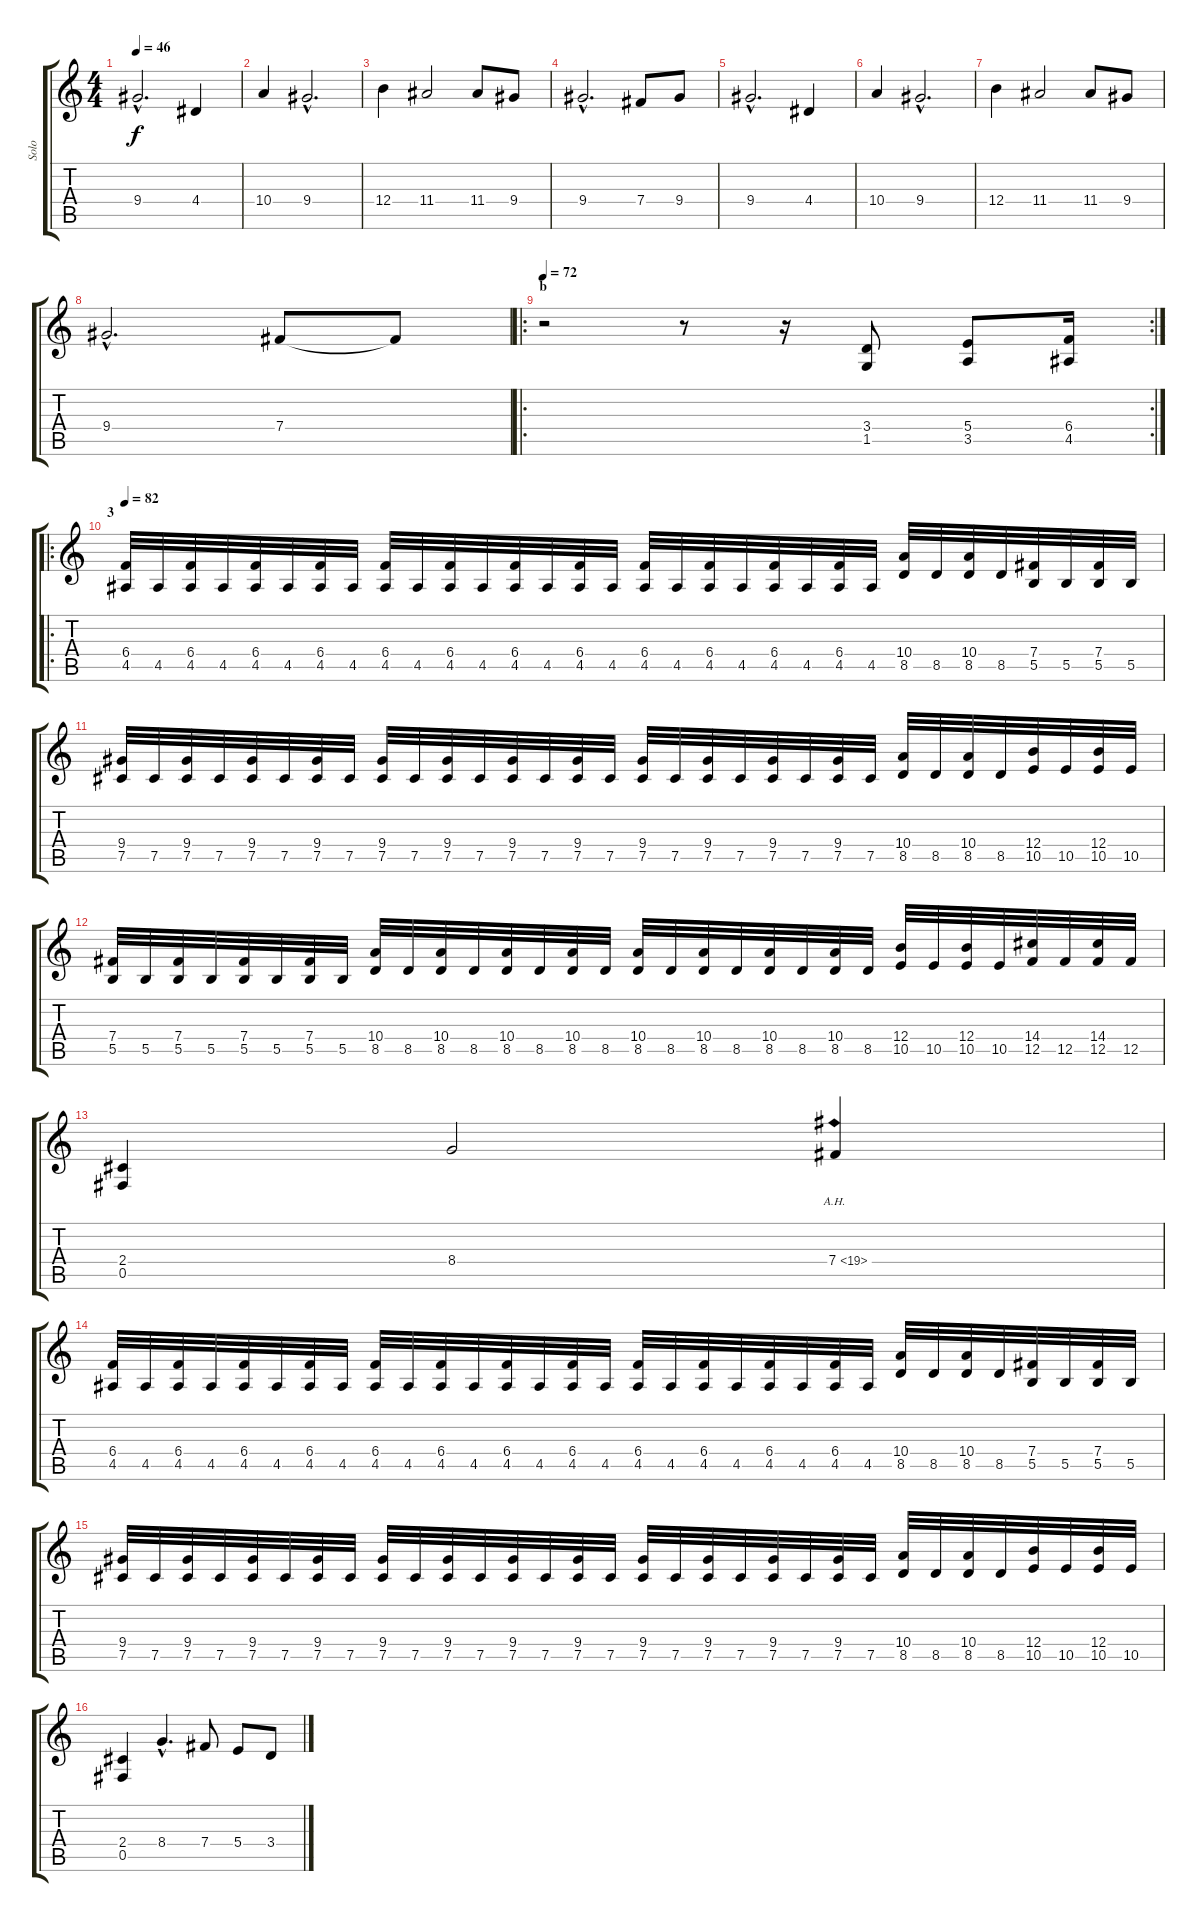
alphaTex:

\track ("Solo" "Solo") {instrument distortionguitar}
\staff {score tabs}
\tuning (Db4 Ab3 E3 B2 Gb2 Db2) {hide}
\ts (4 4)
\tempo 46
\clef g2
\ks c
9.4{hac}.2{d dy f} 4.4.4 |
10.4.4 9.4{hac}.2{d} |
12.4.4 11.4.2 11.4.8 9.4.8 |
9.4{hac}.2{d} 7.4.8 9.4.8 |
9.4{hac}.2{d} 4.4.4 |
10.4.4 9.4{hac}.2{d} |
12.4.4 11.4.2 11.4.8 9.4.8 |
9.4{hac}.2{d} 7.4.8 7.4{t}.8 |
\ro
\rc 2
\section ("" "b")
\tempo 72
r.2 r.8 r.16 (3.4 1.5).8 (5.4 3.5).8 (6.4 4.5).16 |
\ro
\section ("" "3")
\tempo 82
(6.4 4.5).32 4.5.32 (6.4 4.5).32 4.5.32 (6.4 4.5).32 4.5.32 (6.4 4.5).32 4.5.32 (6.4 4.5).32 4.5.32 (6.4 4.5).32 4.5.32 (6.4 4.5).32 4.5.32 (6.4 4.5).32 4.5.32 (6.4 4.5).32 4.5.32 (6.4 4.5).32 4.5.32 (6.4 4.5).32 4.5.32 (6.4 4.5).32 4.5.32 (10.4 8.5).32 8.5.32 (10.4 8.5).32 8.5.32 (7.4 5.5).32 5.5.32 (7.4 5.5).32 5.5.32 |
(9.4 7.5).32 7.5.32 (9.4 7.5).32 7.5.32 (9.4 7.5).32 7.5.32 (9.4 7.5).32 7.5.32 (9.4 7.5).32 7.5.32 (9.4 7.5).32 7.5.32 (9.4 7.5).32 7.5.32 (9.4 7.5).32 7.5.32 (9.4 7.5).32 7.5.32 (9.4 7.5).32 7.5.32 (9.4 7.5).32 7.5.32 (9.4 7.5).32 7.5.32 (10.4 8.5).32 8.5.32 (10.4 8.5).32 8.5.32 (12.4 10.5).32 10.5.32 (12.4 10.5).32 10.5.32 |
(7.4 5.5).32 5.5.32 (7.4 5.5).32 5.5.32 (7.4 5.5).32 5.5.32 (7.4 5.5).32 5.5.32 (10.4 8.5).32 8.5.32 (10.4 8.5).32 8.5.32 (10.4 8.5).32 8.5.32 (10.4 8.5).32 8.5.32 (10.4 8.5).32 8.5.32 (10.4 8.5).32 8.5.32 (10.4 8.5).32 8.5.32 (10.4 8.5).32 8.5.32 (12.4 10.5).32 10.5.32 (12.4 10.5).32 10.5.32 (14.4 12.5).32 12.5.32 (14.4 12.5).32 12.5.32 |
(2.4 0.5).4 8.4.2 7.4{ah 12}.4 |
(6.4 4.5).32 4.5.32 (6.4 4.5).32 4.5.32 (6.4 4.5).32 4.5.32 (6.4 4.5).32 4.5.32 (6.4 4.5).32 4.5.32 (6.4 4.5).32 4.5.32 (6.4 4.5).32 4.5.32 (6.4 4.5).32 4.5.32 (6.4 4.5).32 4.5.32 (6.4 4.5).32 4.5.32 (6.4 4.5).32 4.5.32 (6.4 4.5).32 4.5.32 (10.4 8.5).32 8.5.32 (10.4 8.5).32 8.5.32 (7.4 5.5).32 5.5.32 (7.4 5.5).32 5.5.32 |
(9.4 7.5).32 7.5.32 (9.4 7.5).32 7.5.32 (9.4 7.5).32 7.5.32 (9.4 7.5).32 7.5.32 (9.4 7.5).32 7.5.32 (9.4 7.5).32 7.5.32 (9.4 7.5).32 7.5.32 (9.4 7.5).32 7.5.32 (9.4 7.5).32 7.5.32 (9.4 7.5).32 7.5.32 (9.4 7.5).32 7.5.32 (9.4 7.5).32 7.5.32 (10.4 8.5).32 8.5.32 (10.4 8.5).32 8.5.32 (12.4 10.5).32 10.5.32 (12.4 10.5).32 10.5.32 |
(2.4 0.5).4 8.4{hac}.4{d} 7.4.8 5.4.8 3.4.8
